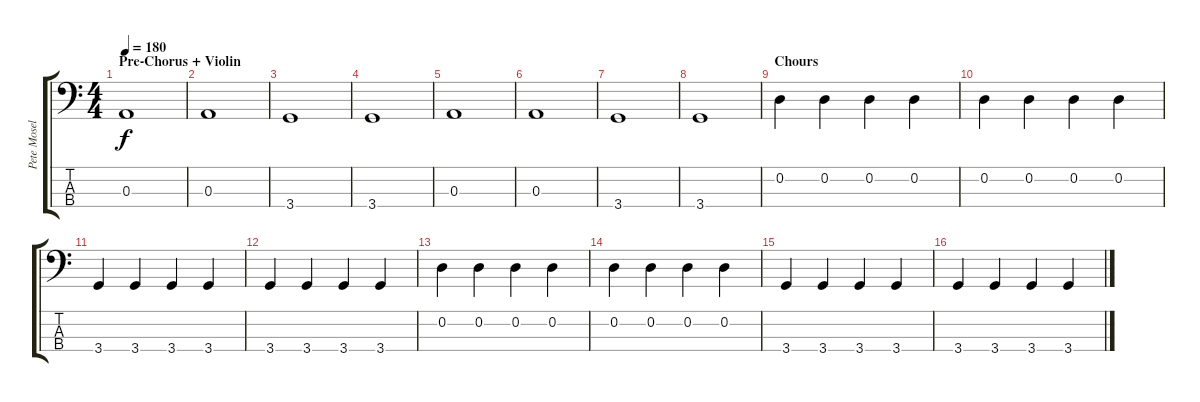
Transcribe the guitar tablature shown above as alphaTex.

\track ("Pete Mosely (Bass)" "Pete Mosel") {instrument electricbasspick}
\staff {score tabs}
\tuning (G2 D2 A1 E1) {hide}
\ts (4 4)
\section ("" "Pre-Chorus + Violin")
\tempo 180
\clef f4
\ks c
0.3.1{dy f} |
0.3.1 |
3.4.1 |
3.4.1 |
0.3.1 |
0.3.1 |
3.4.1 |
3.4.1 |
\section ("" "Chours")
0.2.4 0.2.4 0.2.4 0.2.4 |
0.2.4 0.2.4 0.2.4 0.2.4 |
3.4.4 3.4.4 3.4.4 3.4.4 |
3.4.4 3.4.4 3.4.4 3.4.4 |
0.2.4 0.2.4 0.2.4 0.2.4 |
0.2.4 0.2.4 0.2.4 0.2.4 |
3.4.4 3.4.4 3.4.4 3.4.4 |
3.4.4 3.4.4 3.4.4 3.4.4
